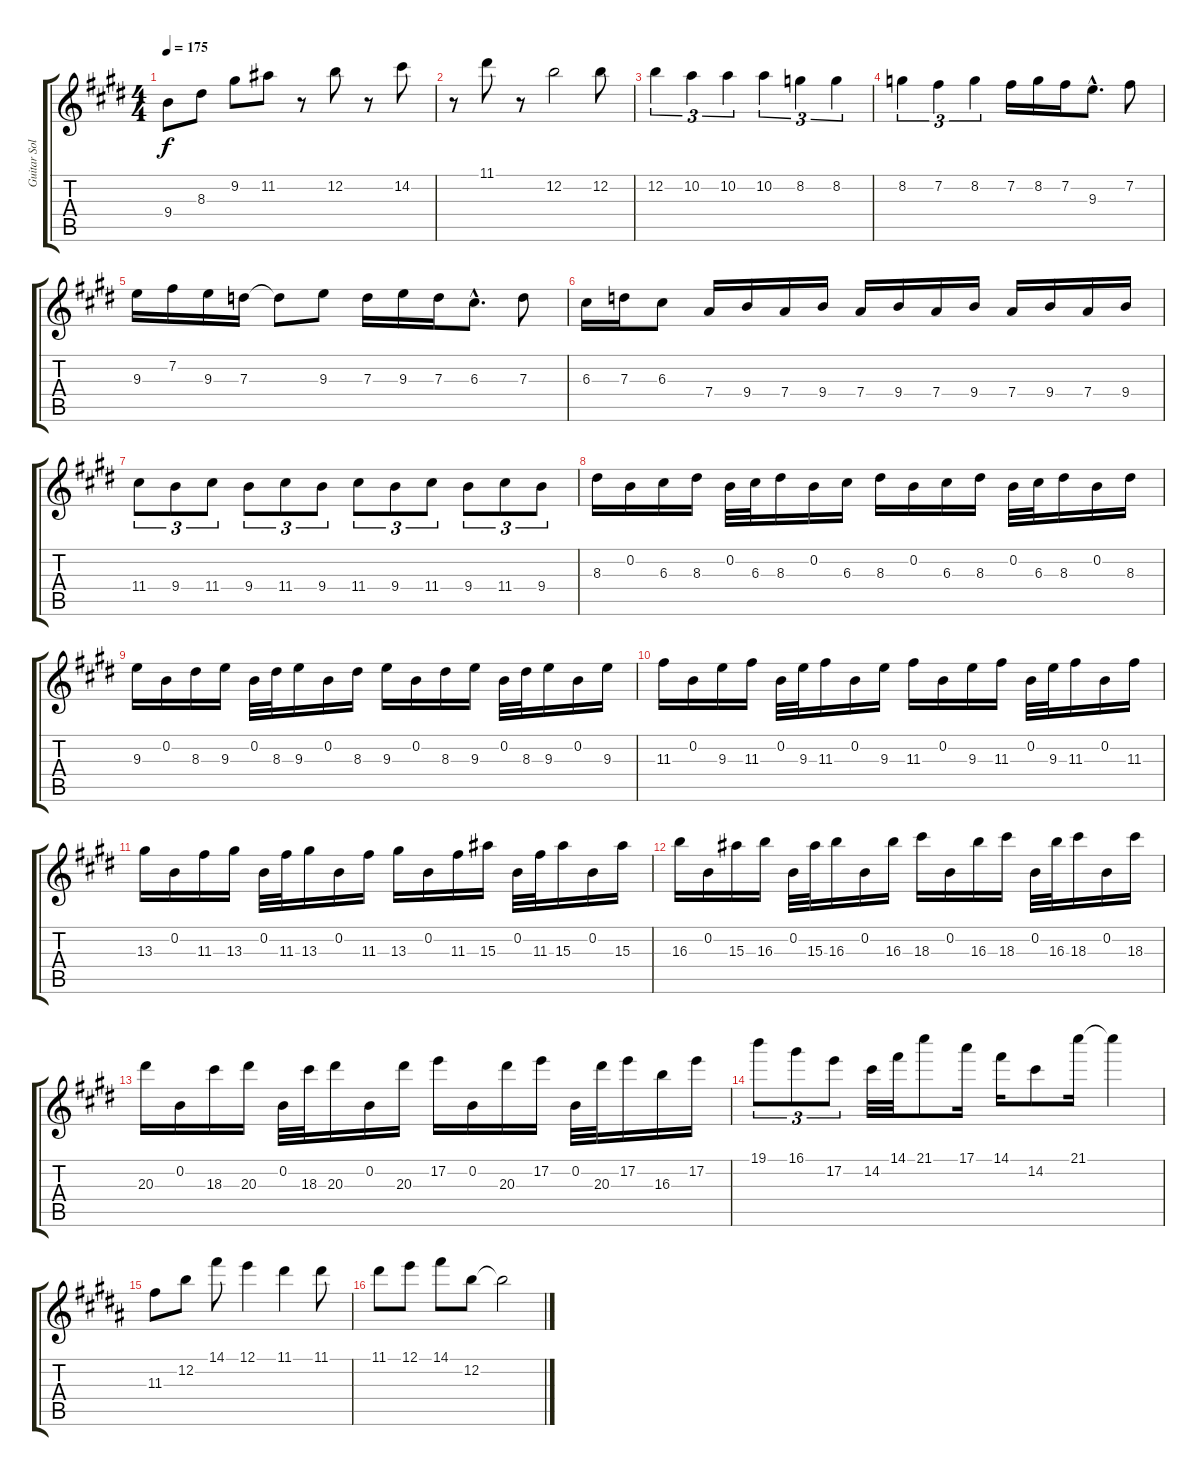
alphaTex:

\track ("Guitar Solo 1" "Guitar Sol") {instrument distortionguitar}
\staff {score tabs}
\tuning (E4 B3 G3 D3 A2 E2) {hide}
\ts (4 4)
\tempo 175
\clef g2
\ks e
9.4.8{dy f} 8.3.8 9.2.8 11.2.8 r.8 12.2.8 r.8 14.2.8 |
r.8 11.1.8 r.8 12.2.2 12.2.8 |
12.2.4{tu (3 2)} 10.2.4{tu (3 2)} 10.2.4{tu (3 2)} 10.2.4{tu (3 2)} 8.2.4{tu (3 2)} 8.2.4{tu (3 2)} |
8.2.4{tu (3 2)} 7.2.4{tu (3 2)} 8.2.4{tu (3 2)} 7.2.16 8.2.16 7.2.16 9.3{hac}.8{d} 7.2.8 |
9.3.16 7.2.16 9.3.16 7.3.16 7.3{t}.8 9.3.8 7.3.16 9.3.16 7.3.16 6.3{hac}.8{d} 7.3.8 |
6.3.16 7.3.16 6.3.8 7.4.16 9.4.16 7.4.16 9.4.16 7.4.16 9.4.16 7.4.16 9.4.16 7.4.16 9.4.16 7.4.16 9.4.16 |
11.4.8{tu (3 2)} 9.4.8{tu (3 2)} 11.4.8{tu (3 2)} 9.4.8{tu (3 2)} 11.4.8{tu (3 2)} 9.4.8{tu (3 2)} 11.4.8{tu (3 2)} 9.4.8{tu (3 2)} 11.4.8{tu (3 2)} 9.4.8{tu (3 2)} 11.4.8{tu (3 2)} 9.4.8{tu (3 2)} |
8.3.16 0.2.16 6.3.16 8.3.16 0.2.32 6.3.32 8.3.16 0.2.16 6.3.16 8.3.16 0.2.16 6.3.16 8.3.16 0.2.32 6.3.32 8.3.16 0.2.16 8.3.16 |
9.3.16 0.2.16 8.3.16 9.3.16 0.2.32 8.3.32 9.3.16 0.2.16 8.3.16 9.3.16 0.2.16 8.3.16 9.3.16 0.2.32 8.3.32 9.3.16 0.2.16 9.3.16 |
11.3.16 0.2.16 9.3.16 11.3.16 0.2.32 9.3.32 11.3.16 0.2.16 9.3.16 11.3.16 0.2.16 9.3.16 11.3.16 0.2.32 9.3.32 11.3.16 0.2.16 11.3.16 |
13.3.16 0.2.16 11.3.16 13.3.16 0.2.32 11.3.32 13.3.16 0.2.16 11.3.16 13.3.16 0.2.16 11.3.16 15.3.16 0.2.32 11.3.32 15.3.16 0.2.16 15.3.16 |
16.3.16 0.2.16 15.3.16 16.3.16 0.2.32 15.3.32 16.3.16 0.2.16 16.3.16 18.3.16 0.2.16 16.3.16 18.3.16 0.2.32 16.3.32 18.3.16 0.2.16 18.3.16 |
20.3.16 0.2.16 18.3.16 20.3.16 0.2.32 18.3.32 20.3.16 0.2.16 20.3.16 17.2.16 0.2.16 20.3.16 17.2.16 0.2.32 20.3.32 17.2.16 16.3.16 17.2.16 |
19.1.8{tu (3 2)} 16.1.8{tu (3 2)} 17.2.8{tu (3 2)} 14.2.32 14.1.32 21.1.8 17.1.16 14.1.16 14.2.8 21.1.16 21.1{t}.4 |
\ks b
11.3.8 12.2.8 14.1.8 12.1.4 11.1.4 11.1.8 |
11.1.8 12.1.8 14.1.8 12.2.8 12.2{t}.2
